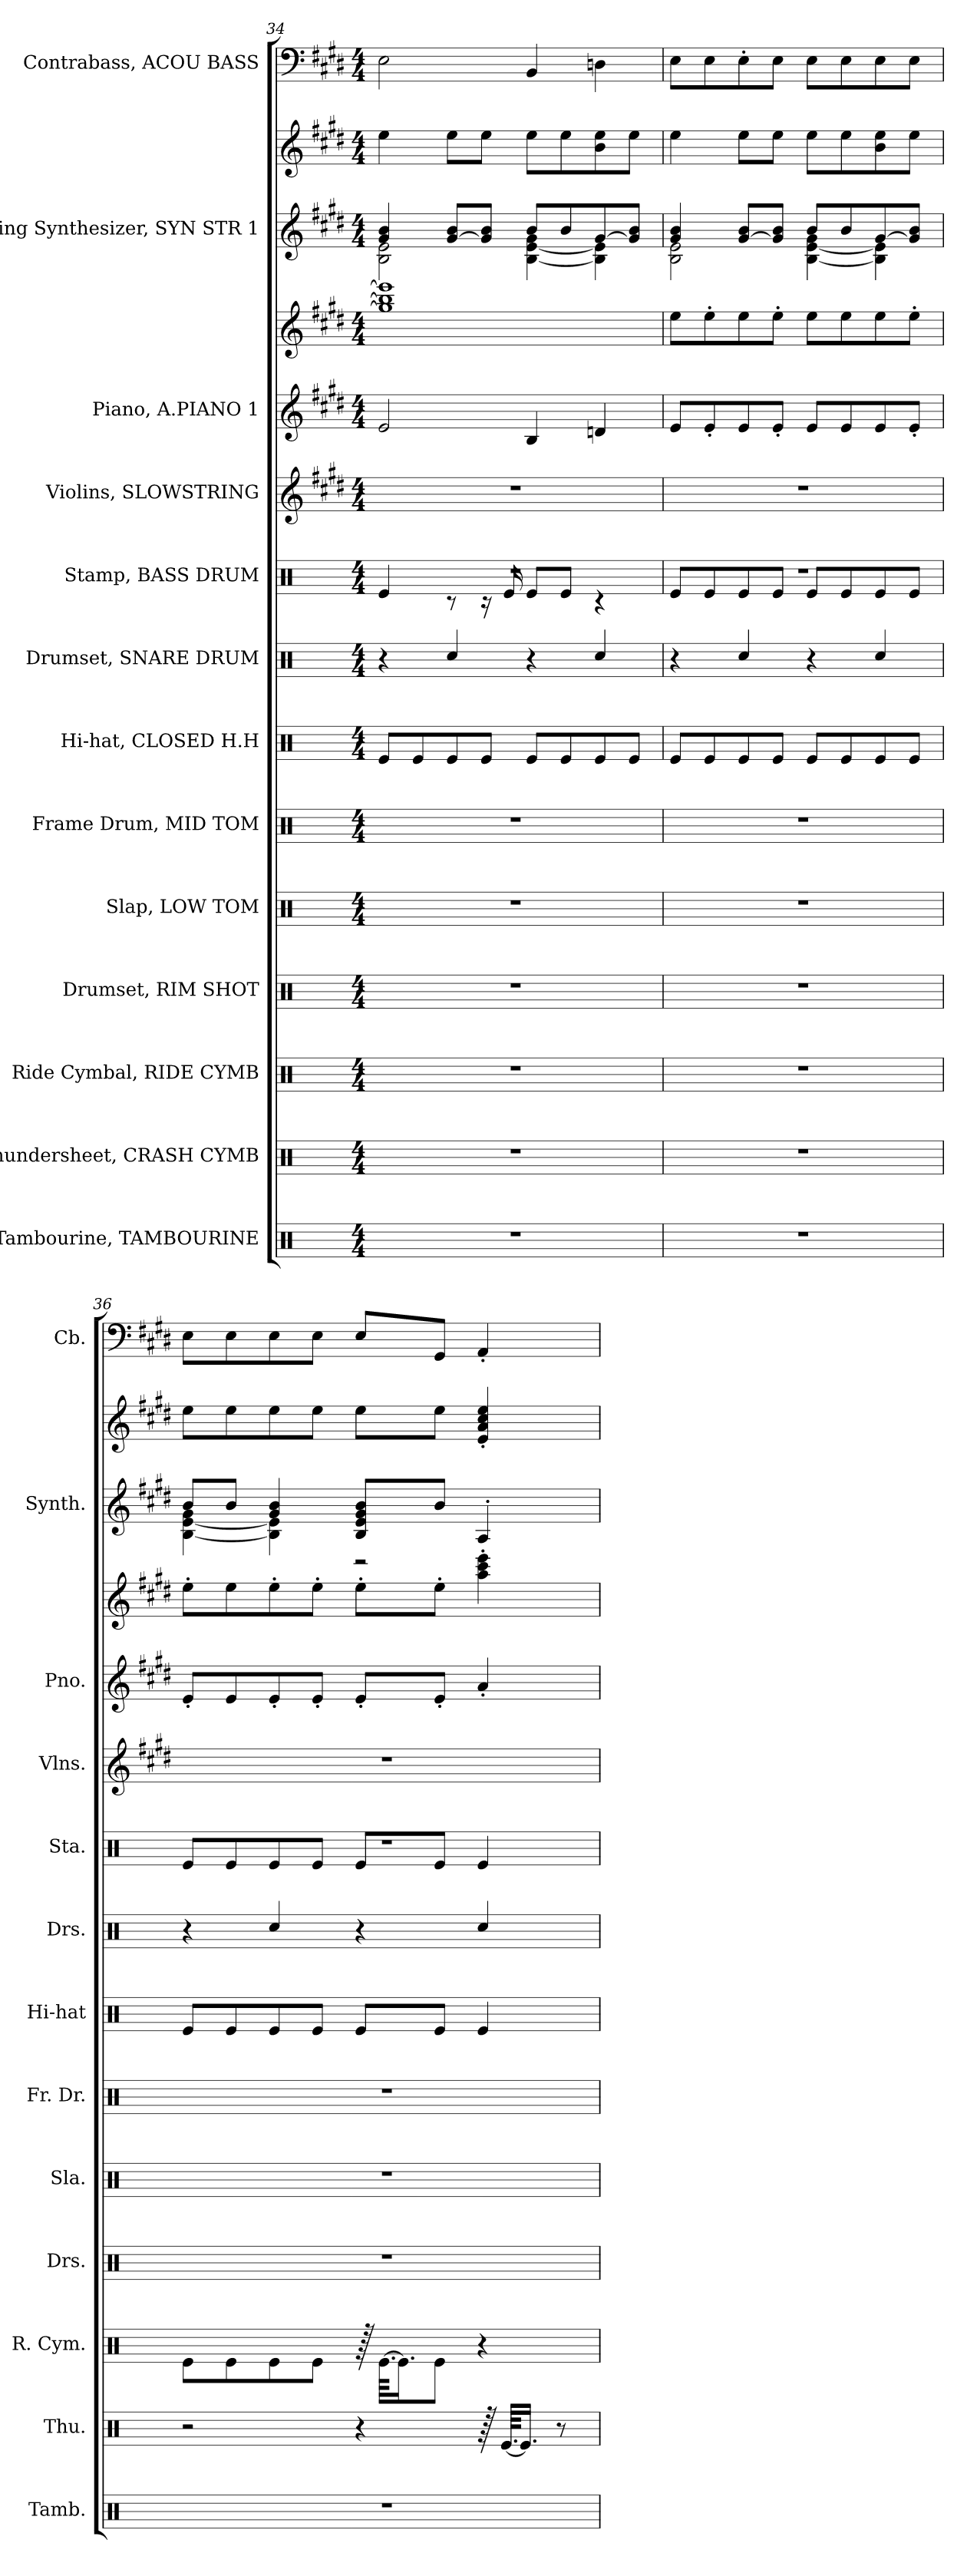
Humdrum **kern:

**kern	**kern	**kern	**kern	**kern	**kern	**kern	**kern	**kern	**kern	**kern	**kern	**kern	**kern	**kern
*part13	*part12	*part11	*part10	*part9	*part8	*part7	*part6	*part5	*part4	*part3	*part3	*part2	*part2	*part1
*staff15	*staff14	*staff13	*staff12	*staff11	*staff10	*staff9	*staff8	*staff7	*staff6	*staff5	*staff4	*staff3	*staff2	*staff1
*I"Tambourine, TAMBOURINE	*I"Thundersheet, CRASH CYMB	*I"Ride Cymbal, RIDE CYMB	*I"Drumset, RIM SHOT	*I"Slap, LOW TOM	*I"Frame Drum, MID TOM	*I"Hi-hat, CLOSED H.H	*I"Drumset, SNARE DRUM	*I"Stamp, BASS DRUM	*I"Violins, SLOWSTRING	*I"Piano, A.PIANO 1	*	*I"String Synthesizer, SYN STR 1	*	*I"Contrabass, ACOU BASS
*I'Tamb.	*I'Thu.	*I'R. Cym.	*I'Drs.	*I'Sla.	*I'Fr. Dr.	*I'Hi-hat	*I'Drs.	*I'Sta.	*I'Vlns.	*I'Pno.	*	*I'Synth.	*	*I'Cb.
!!LO:PB:g=z
*clefX	*clefX	*clefX	*clefX	*clefX	*clefX	*clefX	*clefX	*clefX	*clefG2	*clefG2	*clefG2	*clefG2	*clefG2	*clefF4
*	*	*	*	*	*	*	*	*	*	*	*	*	*	*ITrd7c12
*k[]	*k[]	*k[]	*k[]	*k[]	*k[]	*k[]	*k[]	*k[]	*k[f#c#g#d#]	*k[f#c#g#d#]	*k[f#c#g#d#]	*k[f#c#g#d#]	*k[f#c#g#d#]	*k[f#c#g#d#]
*M4/4	*M4/4	*M4/4	*M4/4	*M4/4	*M4/4	*M4/4	*M4/4	*M4/4	*M4/4	*M4/4	*M4/4	*M4/4	*M4/4	*M4/4
=34	=34	=34	=34	=34	=34	=34	=34	=34	=34	=34	=34	=34	=34	=34
*	*	*	*	*	*	*	*	*^	*	*	*	*^	*	*
1r	1r	1r	1r	1r	1r	8Re/L	4r	1r	4Re/	1r	2e/	1gg#] 1bb] 1eee]	4g#/ 4b/	2B\ 2e\	4ee\	2EE\
.	.	.	.	.	.	8Re/	.	.	.	.	.	.	.	.	.	.
.	.	.	.	.	.	8Re/	4Rcc/	.	8r	.	.	.	[8g#/ 8b/L	.	8ee\L	.
.	.	.	.	.	.	8Re/J	.	.	16r	.	.	.	8g#/] 8b/J	.	8ee\J	.
.	.	.	.	.	.	.	.	.	16Re/	.	.	.	.	.	.	.
.	.	.	.	.	.	8Re/L	4r	.	8Re/L	.	4B/	.	8b/L	[4B\ [4e\ 4g#\	8ee\L	4BBB/
.	.	.	.	.	.	8Re/	.	.	8Re/J	.	.	.	8b/	.	8ee\	.
.	.	.	.	.	.	8Re/	4Rcc/	.	4r	.	4dn/	.	[8g#/	4B\] 4e\]	8b\ 8ee\	4DDn\
.	.	.	.	.	.	8Re/J	.	.	.	.	.	.	8g#/] 8b/J	.	8ee\J	.
=35	=35	=35	=35	=35	=35	=35	=35	=35	=35	=35	=35	=35	=35	=35	=35	=35
1r	1r	1r	1r	1r	1r	8Re/L	4r	1r	8Re/L	1r	8e/L	8ee\L	4g#/ 4b/	2B\ 2e\	4ee\	8EE\L
.	.	.	.	.	.	8Re/	.	.	8Re/	.	8e'/	8ee'\	.	.	.	8EE\
.	.	.	.	.	.	8Re/	4Rcc/	.	8Re/	.	8e/	8ee\	[8g#/ 8b/L	.	8ee\L	8EE'\
.	.	.	.	.	.	8Re/J	.	.	8Re/J	.	8e'/J	8ee'\J	8g#/] 8b/J	.	8ee\J	8EE\J
.	.	.	.	.	.	8Re/L	4r	.	8Re/L	.	8e/L	8ee\L	8b/L	[4B\ [4e\ 4g#\	8ee\L	8EE\L
.	.	.	.	.	.	8Re/	.	.	8Re/	.	8e/	8ee\	8b/	.	8ee\	8EE\
.	.	.	.	.	.	8Re/	4Rcc/	.	8Re/	.	8e/	8ee\	[8g#/	4B\] 4e\]	8b\ 8ee\	8EE\
.	.	.	.	.	.	8Re/J	.	.	8Re/J	.	8e'/J	8ee'\J	8g#/] 8b/J	.	8ee\J	8EE\J
=36	=36	=36	=36	=36	=36	=36	=36	=36	=36	=36	=36	=36	=36	=36	=36	=36
1r	2r	8Re\L	1r	1r	1r	8Re/L	4r	1r	8Re/L	1r	8e'/L	8ee'\L	8b/L	[4B\ [4e\ 4g#\	8ee\L	8EE\L
.	.	8Re\	.	.	.	8Re/	.	.	8Re/	.	8e/	8ee\	8b/J	.	8ee\	8EE\
.	.	8Re\	.	.	.	8Re/	4Rcc/	.	8Re/	.	8e'/	8ee'\	4g#/ 4b/	4B\] 4e\]	8ee\	8EE\
.	.	8Re\J	.	.	.	8Re/J	.	.	8Re/J	.	8e'/J	8ee'\J	.	.	8ee\J	8EE\J
.	4r	128r	.	.	.	8Re/L	4r	.	8Re/L	.	8e'/L	8ee'\L	8B/ 8e/ 8g#/ 8b/L	2r	8ee\L	8EE/L
.	.	[64.Re\KKLL	.	.	.	.	.	.	.	.	.	.	.	.	.	.
.	.	16.Re\J]	.	.	.	.	.	.	.	.	.	.	.	.	.	.
.	.	8Re\J	.	.	.	8Re/J	.	.	8Re/J	.	8e'/J	8ee'\J	8b/J	.	8ee\J	8GGG#/J
.	128r	4r	.	.	.	4Re/	4Rcc/	.	4Re/	.	4a'/	4aa\' 4ccc#\' 4eee\'	4A'/	.	4e/' 4a/' 4cc#/' 4ee/'	4AAA'/
.	[64.Re/KKLL	.	.	.	.	.	.	.	.	.	.	.	.	.	.	.
.	16.Re/JJ]	.	.	.	.	.	.	.	.	.	.	.	.	.	.	.
.	8r	.	.	.	.	.	.	.	.	.	.	.	.	.	.	.
*	*	*	*	*	*	*	*	*v	*v	*	*	*	*v	*v	*	*
=	=	=	=	=	=	=	=	=	=	=	=	=	=	=
*-	*-	*-	*-	*-	*-	*-	*-	*-	*-	*-	*-	*-	*-	*-
